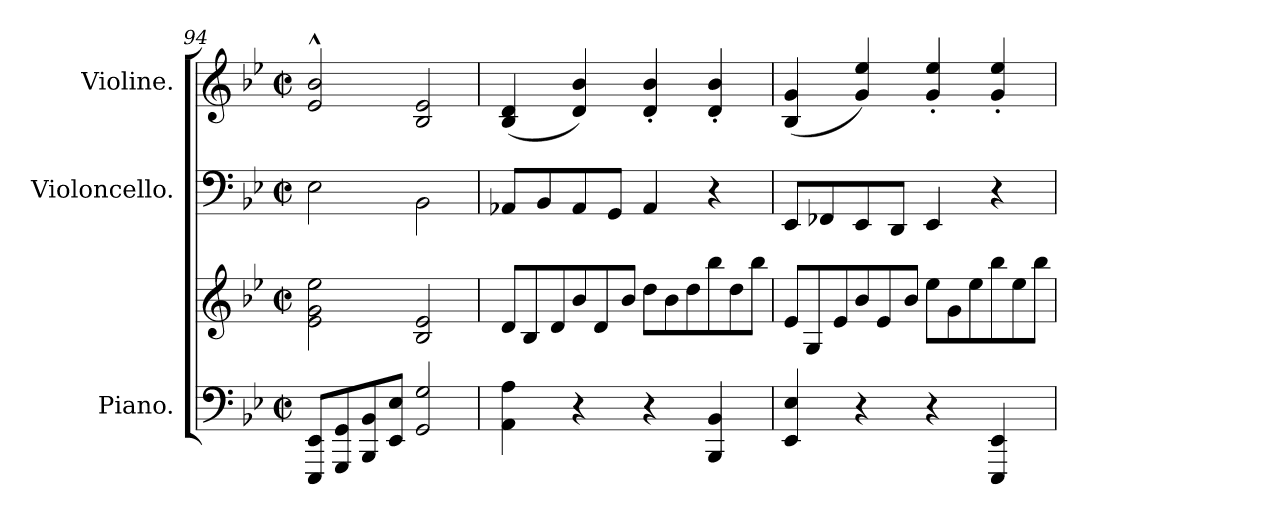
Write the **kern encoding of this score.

**kern	**kern	**kern	**kern
*part3	*part3	*part2	*part1
*staff4	*staff3	*staff2	*staff1
*I"Piano.	*	*I"Violoncello.	*I"Violine.
*	*	*I'vlc	*I'vl
*clefF4	*clefG2	*clefF4	*clefG2
*k[b-e-]	*k[b-e-]	*k[b-e-]	*k[b-e-]
*g:	*g:	*g:	*g:
*M2/2	*M2/2	*M2/2	*M2/2
*met(c|)	*met(c|)	*met(c|)	*met(c|)
=94	=94	=94	=94
8EEE-/ 8EE-/L	2e-\ 2g\ 2ee-\	2E-\	2e-^^</ 2b-^^</
8GGG/ 8GG/	.	.	.
8BBB-/ 8BB-/	.	.	.
8EE-/ 8E-/J	.	.	.
2GG/ 2G/	2B-/ 2e-/	2BB-\	2B-/ 2e-/
=95	=95	=95	=95
*	*Xtuplet	*	*
4AA\ 4A\	12d/L	8AA-X/L	(>4B-/ 4d/
.	12B-/	.	.
.	.	8BB-/	.
.	12d/	.	.
4r	12b-/	8AA-/	4d/ 4b-/)
.	12d/	.	.
.	.	8GG/J	.
.	12b-/J	.	.
4r	12dd\L	4AA-/	4d'/ 4b-'/
.	12b-\	.	.
.	12dd\	.	.
4BBB-/ 4BB-/	12bb-\	4r	4d'/ 4b-'/
.	12dd\	.	.
.	12bb-\J	.	.
=96	=96	=96	=96
4EE-/ 4E-/	12e-/L	8EE-/L	(>4B-/ 4g/
.	12G/	.	.
.	.	8FF-X/	.
.	12e-/	.	.
4r	12b-/	8EE-/	4g/ 4ee-/)
.	12e-/	.	.
.	.	8DD/J	.
.	12b-/J	.	.
4r	12ee-\L	4EE-/	4g'/ 4ee-'/
.	12g\	.	.
.	12ee-\	.	.
4EEE-/ 4EE-/	12bb-\	4r	4g'/ 4ee-'/
.	12ee-\	.	.
.	12bb-\J	.	.
=	=	=	=
*-	*-	*-	*-
